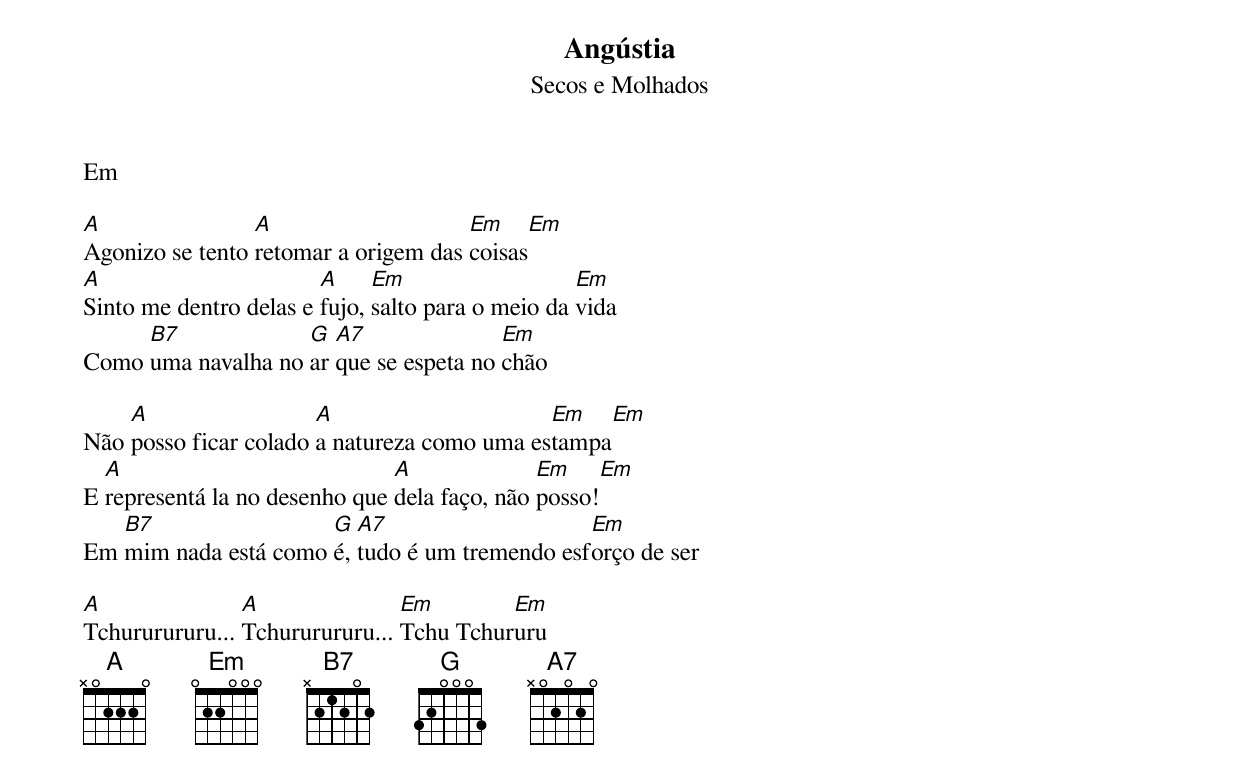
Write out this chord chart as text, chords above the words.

Angústia
Secos e Molhados

Em

A                A                    Em     Em
Agonizo se tento retomar a origem das coisas
A                       A     Em                   Em
Sinto me dentro delas e fujo, salto para o meio da vida
     B7             G  A7               Em
Como uma navalha no ar que se espeta no chão

    A                  A                     Em      Em
Não posso ficar colado a natureza como uma estampa
  A                            A              Em     Em
E representá la no desenho que dela faço, não posso!
   B7                 G  A7                    Em
Em mim nada está como é, tudo é um tremendo esforço de ser

A               A               Em        Em
Tchururururu... Tchururururu... Tchu Tchururu
